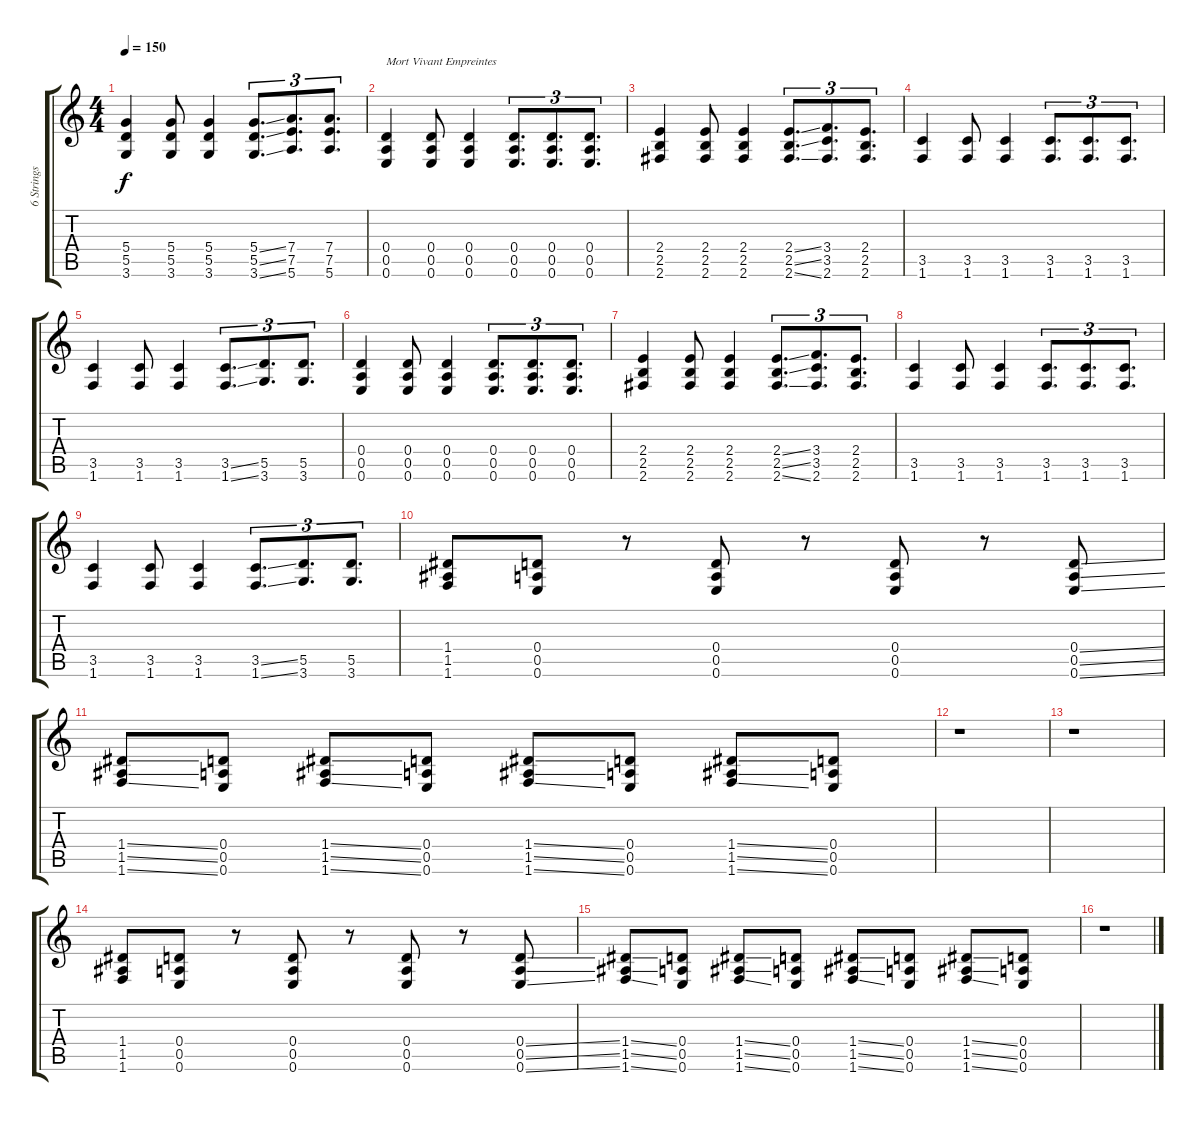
\track ("6 Strings Guitar Standart Tuning" "6 Strings ") {instrument distortionguitar}
\staff {score tabs}
\tuning (E4 B3 G3 D3 A2 E2) {hide}
\ts (4 4)
\tempo 150
\clef g2
\ks c
(5.4 5.5 3.6).4{dy f} (5.4 5.5 3.6).8 (5.4 5.5 3.6).4 (5.4{ss} 5.5{ss} 3.6{ss}).8{d tu (3 2)} (7.4 7.5 5.6).8{d tu (3 2)} (7.4 7.5 5.6).8{d tu (3 2)} |
(0.4 0.5 0.6).4{txt "Mort Vivant Empreintes"} (0.4 0.5 0.6).8 (0.4 0.5 0.6).4 (0.4 0.5 0.6).8{d tu (3 2)} (0.4 0.5 0.6).8{d tu (3 2)} (0.4 0.5 0.6).8{d tu (3 2)} |
(2.4 2.5 2.6).4 (2.4 2.5 2.6).8 (2.4 2.5 2.6).4 (2.4{ss} 2.5{ss} 2.6{ss}).8{d tu (3 2)} (3.4 3.5 2.6).8{d tu (3 2)} (2.4 2.5 2.6).8{d tu (3 2)} |
(3.5 1.6).4 (3.5 1.6).8 (3.5 1.6).4 (3.5 1.6).8{d tu (3 2)} (3.5 1.6).8{d tu (3 2)} (3.5 1.6).8{d tu (3 2)} |
(3.5 1.6).4 (3.5 1.6).8 (3.5 1.6).4 (3.5{ss} 1.6{ss}).8{d tu (3 2)} (5.5 3.6).8{d tu (3 2)} (5.5 3.6).8{d tu (3 2)} |
(0.4 0.5 0.6).4 (0.4 0.5 0.6).8 (0.4 0.5 0.6).4 (0.4 0.5 0.6).8{d tu (3 2)} (0.4 0.5 0.6).8{d tu (3 2)} (0.4 0.5 0.6).8{d tu (3 2)} |
(2.4 2.5 2.6).4 (2.4 2.5 2.6).8 (2.4 2.5 2.6).4 (2.4{ss} 2.5{ss} 2.6{ss}).8{d tu (3 2)} (3.4 3.5 2.6).8{d tu (3 2)} (2.4 2.5 2.6).8{d tu (3 2)} |
(3.5 1.6).4 (3.5 1.6).8 (3.5 1.6).4 (3.5 1.6).8{d tu (3 2)} (3.5 1.6).8{d tu (3 2)} (3.5 1.6).8{d tu (3 2)} |
(3.5 1.6).4 (3.5 1.6).8 (3.5 1.6).4 (3.5{ss} 1.6{ss}).8{d tu (3 2)} (5.5 3.6).8{d tu (3 2)} (5.5 3.6).8{d tu (3 2)} |
(1.4 1.5 1.6).8 (0.4 0.5 0.6).8 r.8 (0.4 0.5 0.6).8 r.8 (0.4 0.5 0.6).8 r.8 (0.4{ss} 0.5{ss} 0.6{ss}).8 |
(1.4{ss} 1.5{ss} 1.6{ss}).8 (0.4 0.5 0.6).8 (1.4{ss} 1.5{ss} 1.6{ss}).8 (0.4 0.5 0.6).8 (1.4{ss} 1.5{ss} 1.6{ss}).8 (0.4 0.5 0.6).8 (1.4{ss} 1.5{ss} 1.6{ss}).8 (0.4 0.5 0.6).8 |
r.1 |
r.1 |
(1.4 1.5 1.6).8 (0.4 0.5 0.6).8 r.8 (0.4 0.5 0.6).8 r.8 (0.4 0.5 0.6).8 r.8 (0.4{ss} 0.5{ss} 0.6{ss}).8 |
(1.4{ss} 1.5{ss} 1.6{ss}).8 (0.4 0.5 0.6).8 (1.4{ss} 1.5{ss} 1.6{ss}).8 (0.4 0.5 0.6).8 (1.4{ss} 1.5{ss} 1.6{ss}).8 (0.4 0.5 0.6).8 (1.4{ss} 1.5{ss} 1.6{ss}).8 (0.4 0.5 0.6).8 |
r.1
